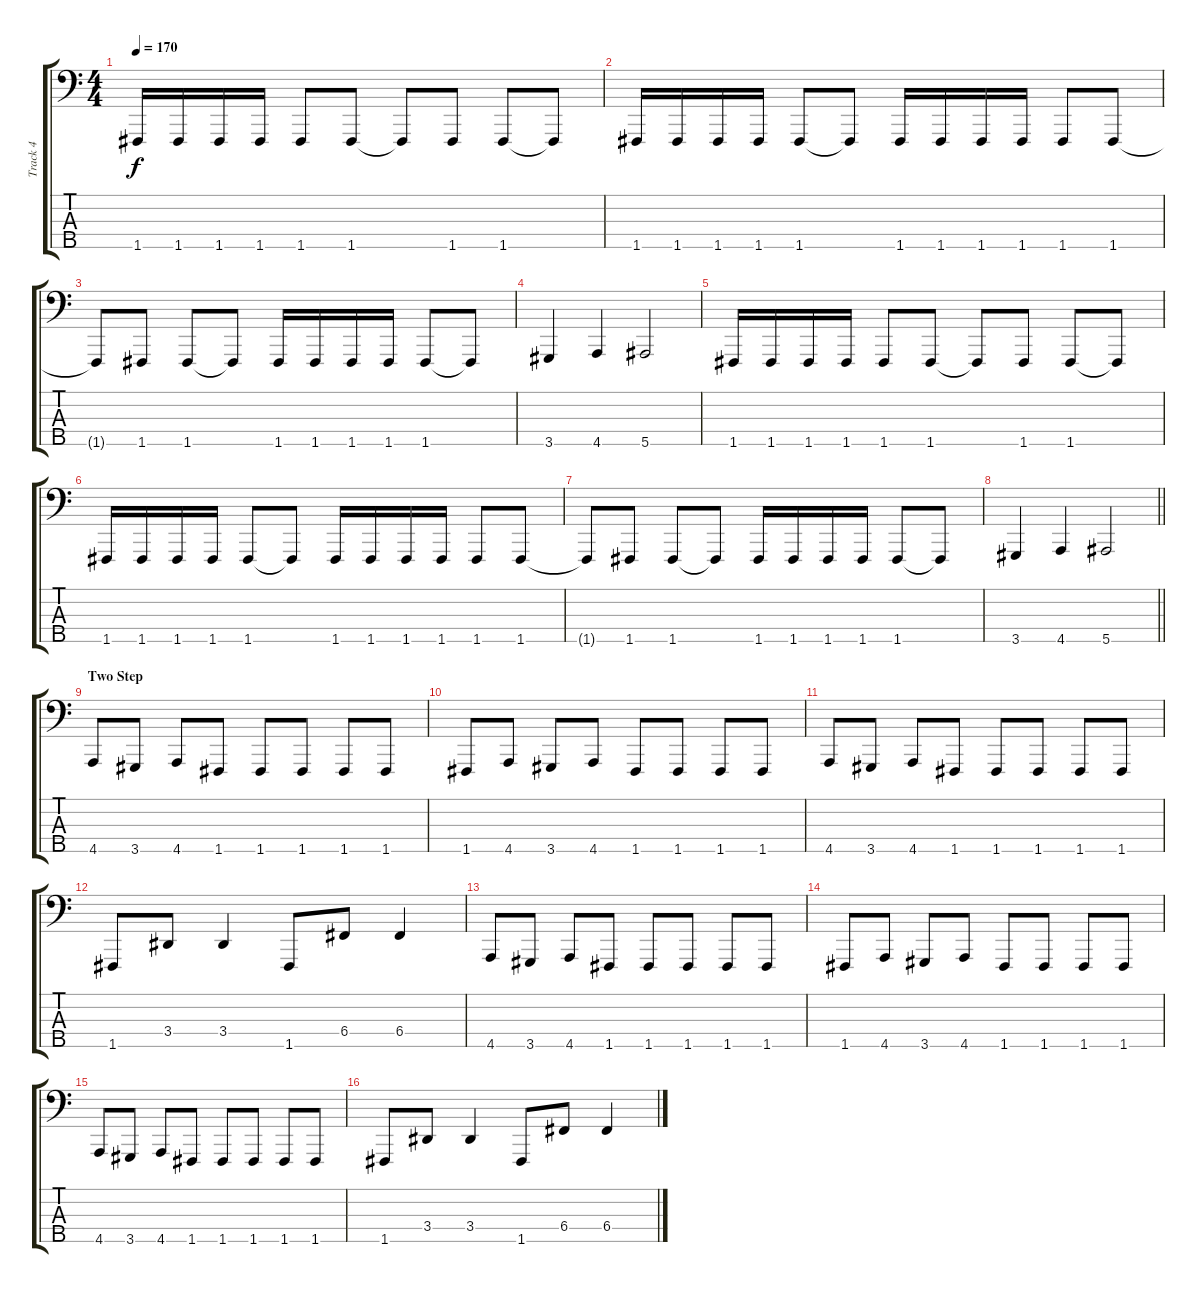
\track ("Track 4" "Track 4") {instrument electricbasspick}
\staff {score tabs}
\tuning (Eb2 Bb1 F1 C1 F0) {hide}
\ts (4 4)
\tempo 170
\clef f4
\ks c
1.5.16{dy f} 1.5.16 1.5.16 1.5.16 1.5.8 1.5.8 1.5{t}.8 1.5.8 1.5.8 1.5{t}.8 |
1.5.16 1.5.16 1.5.16 1.5.16 1.5.8 1.5{t}.8 1.5.16 1.5.16 1.5.16 1.5.16 1.5.8 1.5.8 |
1.5{t}.8 1.5.8 1.5.8 1.5{t}.8 1.5.16 1.5.16 1.5.16 1.5.16 1.5.8 1.5{t}.8 |
3.5.4 4.5.4 5.5.2 |
1.5.16 1.5.16 1.5.16 1.5.16 1.5.8 1.5.8 1.5{t}.8 1.5.8 1.5.8 1.5{t}.8 |
1.5.16 1.5.16 1.5.16 1.5.16 1.5.8 1.5{t}.8 1.5.16 1.5.16 1.5.16 1.5.16 1.5.8 1.5.8 |
1.5{t}.8 1.5.8 1.5.8 1.5{t}.8 1.5.16 1.5.16 1.5.16 1.5.16 1.5.8 1.5{t}.8 |
\barLineRight lightlight
3.5.4 4.5.4 5.5.2 |
\section ("" "Two Step")
4.5.8 3.5.8 4.5.8 1.5.8 1.5.8 1.5.8 1.5.8 1.5.8 |
1.5.8 4.5.8 3.5.8 4.5.8 1.5.8 1.5.8 1.5.8 1.5.8 |
4.5.8 3.5.8 4.5.8 1.5.8 1.5.8 1.5.8 1.5.8 1.5.8 |
1.5.8 3.4.8 3.4.4 1.5.8 6.4.8 6.4.4 |
4.5.8 3.5.8 4.5.8 1.5.8 1.5.8 1.5.8 1.5.8 1.5.8 |
1.5.8 4.5.8 3.5.8 4.5.8 1.5.8 1.5.8 1.5.8 1.5.8 |
4.5.8 3.5.8 4.5.8 1.5.8 1.5.8 1.5.8 1.5.8 1.5.8 |
1.5.8 3.4.8 3.4.4 1.5.8 6.4.8 6.4.4
